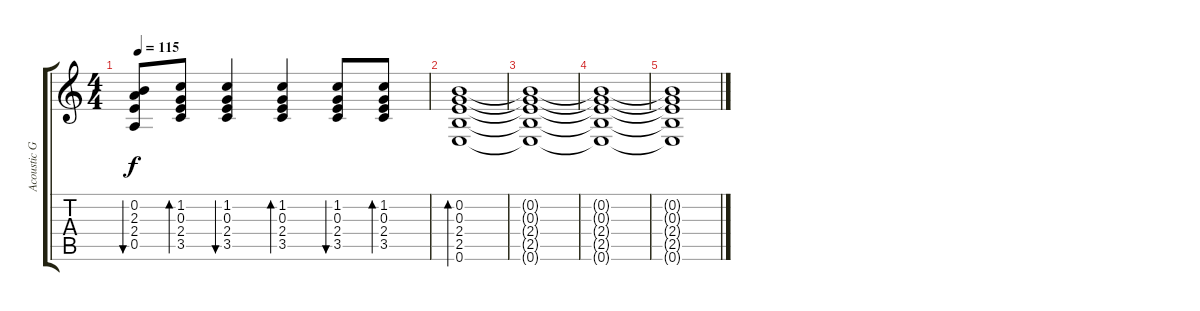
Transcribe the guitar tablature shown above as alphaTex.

\track ("Acoustic Guitar II" "Acoustic G") {instrument acousticguitarsteel}
\staff {score tabs}
\tuning (E4 B3 G3 D3 A2 E2) {hide}
\ts (4 4)
\tempo 115
\clef g2
\ks c
(0.2 2.3 2.4 0.5).8{bu 60 dy f} (1.2 0.3 2.4 3.5).8{bd 60} (1.2 0.3 2.4 3.5).4{bu 60} (1.2 0.3 2.4 3.5).4{bd 60} (1.2 0.3 2.4 3.5).8{bu 60} (1.2 0.3 2.4 3.5).8{bd 60} |
(0.2 0.3 2.4 2.5 0.6).1{bd 60} |
(0.2{t} 0.3{t} 2.4{t} 2.5{t} 0.6{t}).1 |
(0.2{t} 0.3{t} 2.4{t} 2.5{t} 0.6{t}).1 |
(0.2{t} 0.3{t} 2.4{t} 2.5{t} 0.6{t}).1
